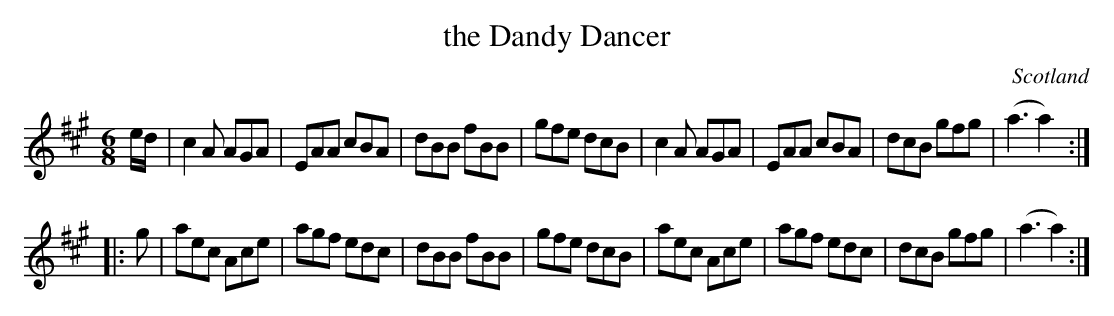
X:1
T:the Dandy Dancer
O:Scotland
M:6/8
K:A
e/d/|\
c2A AGA|EAA cBA|dBB fBB|gfe dcB|\
c2A AGA|EAA cBA|dcB gfg|(a3 a2)::
g|\
aec Ace|agf edc|dBB fBB|gfe dcB|\
aec Ace|agf edc|dcB gfg|(a3 a2):|
